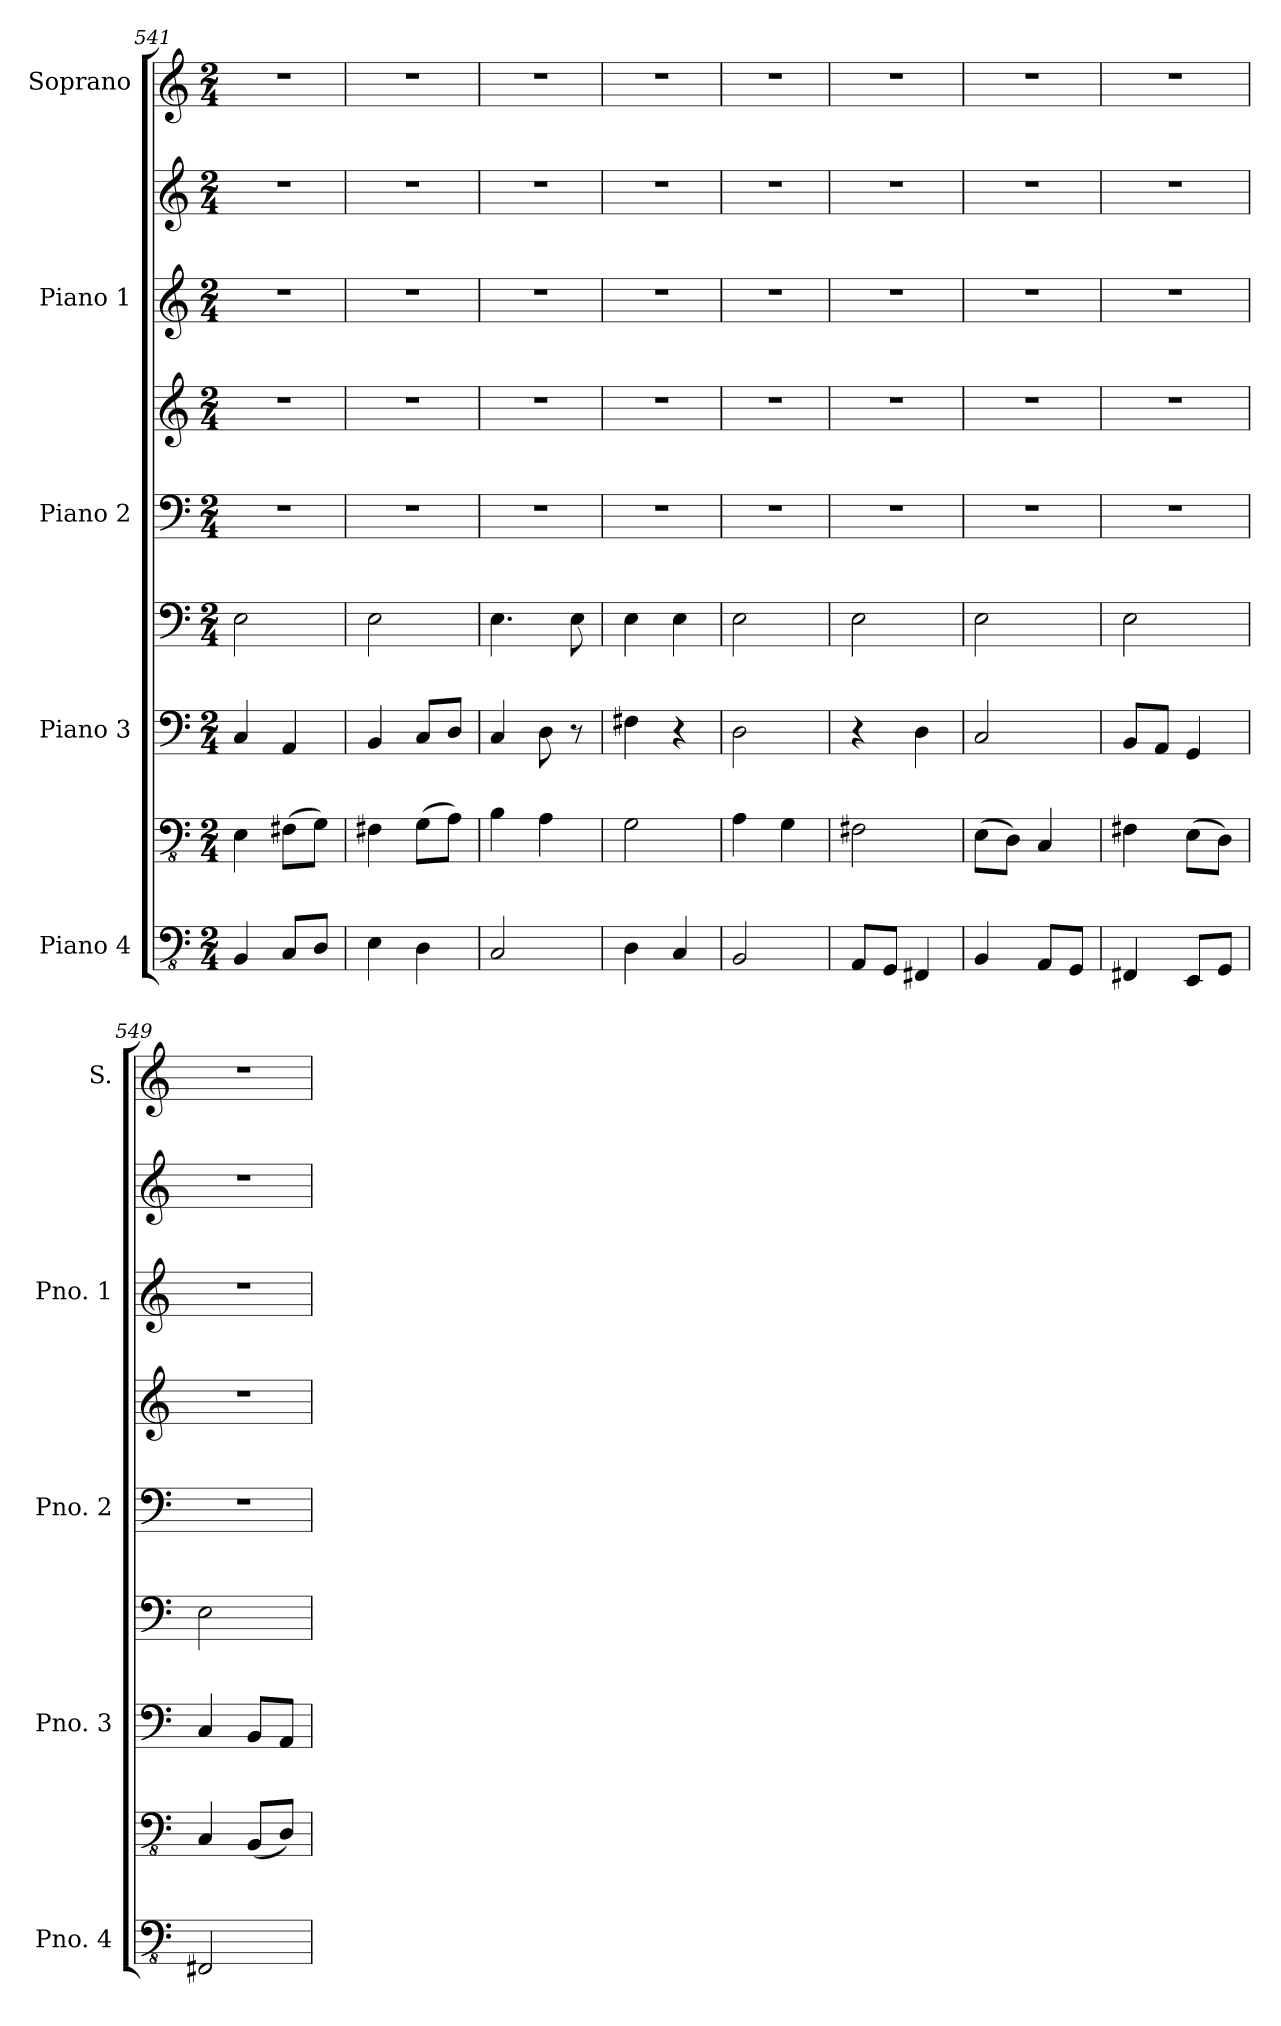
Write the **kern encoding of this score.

**kern	**kern	**kern	**kern	**kern	**kern	**kern	**kern	**kern
*part5	*part5	*part4	*part4	*part3	*part3	*part2	*part2	*part1
*staff9	*staff8	*staff7	*staff6	*staff5	*staff4	*staff3	*staff2	*staff1
*I"Piano 4	*	*I"Piano 3	*	*I"Piano 2	*	*I"Piano 1	*	*I"Soprano
*I'Pno. 4	*	*I'Pno. 3	*	*I'Pno. 2	*	*I'Pno. 1	*	*I'S.
*clefFv4	*clefFv4	*clefF4	*clefF4	*clefF4	*clefG2	*clefG2	*clefG2	*clefG2
*k[]	*k[]	*k[]	*k[]	*k[]	*k[]	*k[]	*k[]	*k[]
*M2/4	*M2/4	*M2/4	*M2/4	*M2/4	*M2/4	*M2/4	*M2/4	*M2/4
=541	=541	=541	=541	=541	=541	=541	=541	=541
4BBB/	4EE\	4C/	2E\	2r	2r	2r	2r	2r
8CC/L	(>8FF#X\L	4AA/	.	.	.	.	.	.
8DD/J	8GG\J)	.	.	.	.	.	.	.
=542	=542	=542	=542	=542	=542	=542	=542	=542
4EE\	4FF#X\	4BB/	2E\	2r	2r	2r	2r	2r
4DD\	(>8GG\L	8C/L	.	.	.	.	.	.
.	8AA\J)	8D/J	.	.	.	.	.	.
=543	=543	=543	=543	=543	=543	=543	=543	=543
2CC/	4BB\	4C/	4.E\	2r	2r	2r	2r	2r
.	4AA\	8D\	.	.	.	.	.	.
.	.	8r	8E\	.	.	.	.	.
=544	=544	=544	=544	=544	=544	=544	=544	=544
4DD\	2GG\	4F#X\	4E\	2r	2r	2r	2r	2r
4CC/	.	4r	4E\	.	.	.	.	.
=545	=545	=545	=545	=545	=545	=545	=545	=545
2BBB/	4AA\	2D\	2E\	2r	2r	2r	2r	2r
.	4GG\	.	.	.	.	.	.	.
=546	=546	=546	=546	=546	=546	=546	=546	=546
8AAA/L	2FF#X\	4r	2E\	2r	2r	2r	2r	2r
8GGG/J	.	.	.	.	.	.	.	.
4FFF#X/	.	4D\	.	.	.	.	.	.
=547	=547	=547	=547	=547	=547	=547	=547	=547
4BBB/	(>8EE\L	2C/	2E\	2r	2r	2r	2r	2r
.	8DD\J)	.	.	.	.	.	.	.
8AAA/L	4CC/	.	.	.	.	.	.	.
8GGG/J	.	.	.	.	.	.	.	.
=548	=548	=548	=548	=548	=548	=548	=548	=548
4FFF#X/	4FF#X\	8BB/L	2E\	2r	2r	2r	2r	2r
.	.	8AA/J	.	.	.	.	.	.
8EEE/L	(>8EE\L	4GG/	.	.	.	.	.	.
8GGG/J	8DD\J)	.	.	.	.	.	.	.
=549	=549	=549	=549	=549	=549	=549	=549	=549
2FFF#X/	4CC/	4C/	2E\	2r	2r	2r	2r	2r
.	(<8BBB/L	8BB/L	.	.	.	.	.	.
.	8DD/J)	8AA/J	.	.	.	.	.	.
=	=	=	=	=	=	=	=	=
*-	*-	*-	*-	*-	*-	*-	*-	*-
